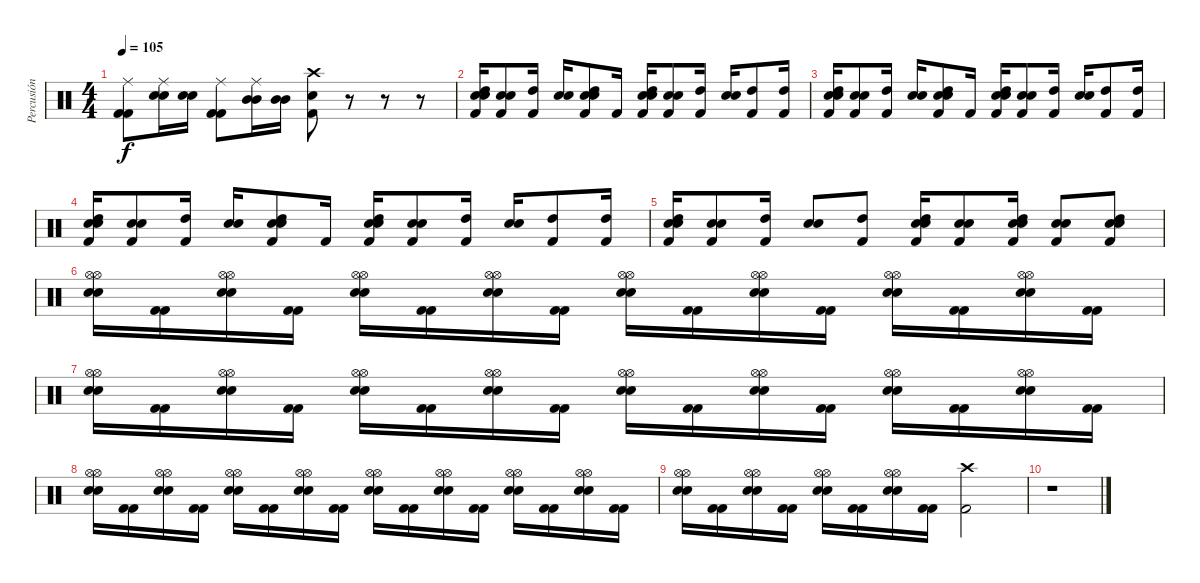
\track ("Percusión" "Percusión") {instrument percussion}
\staff {score}
\articulation defaults
\ts (4 4)
\tempo 105
\clef neutral
\ks c
("Kick (hit) 2" "Kick (hit) 2" "Ride (middle)").8{dy f} ("Snare (hit) 2" "Snare (hit) 2" "Ride (middle)").16 ("Snare (hit) 2" "Snare (hit) 2").16 ("Kick (hit) 2" "Kick (hit) 2" "Ride (middle)").8 ("Mid Tom (hit)" "Mid Tom (hit)" "Ride (middle)").16 ("Mid Tom (hit)" "Mid Tom (hit)").16 ("Crash high (hit)" "Snare (hit) 2" "Kick (hit) 2").8 r.8 r.8 r.8 |
("Snare (hit) 2" "Snare (hit) 2" "High Tom (hit)" "Kick (hit) 2").16 ("Snare (hit) 2" "Snare (hit) 2" "Kick (hit) 2").8 ("High Tom (hit)" "Kick (hit) 2").16 ("Snare (hit) 2" "Snare (hit) 2").16 ("Snare (hit) 2" "Snare (hit) 2" "High Tom (hit)" "Kick (hit) 2").8 "Kick (hit) 2".16 ("Snare (hit) 2" "Snare (hit) 2" "High Tom (hit)" "Kick (hit) 2").16 ("Snare (hit) 2" "Snare (hit) 2" "Kick (hit) 2").8 ("High Tom (hit)" "Kick (hit) 2").16 ("Snare (hit) 2" "Snare (hit) 2").16 ("High Tom (hit)" "Kick (hit) 2").8 ("Kick (hit) 2" "High Tom (hit)").16 |
("Snare (hit) 2" "Snare (hit) 2" "High Tom (hit)" "Kick (hit) 2").16 ("Snare (hit) 2" "Snare (hit) 2" "Kick (hit) 2").8 ("High Tom (hit)" "Kick (hit) 2").16 ("Snare (hit) 2" "Snare (hit) 2").16 ("Snare (hit) 2" "Snare (hit) 2" "High Tom (hit)" "Kick (hit) 2").8 "Kick (hit) 2".16 ("Snare (hit) 2" "Snare (hit) 2" "High Tom (hit)" "Kick (hit) 2").16 ("Snare (hit) 2" "Snare (hit) 2" "Kick (hit) 2").8 ("High Tom (hit)" "Kick (hit) 2").16 ("Snare (hit) 2" "Snare (hit) 2").16 ("High Tom (hit)" "Kick (hit) 2").8 ("Kick (hit) 2" "High Tom (hit)").16 |
("Snare (hit) 2" "Snare (hit) 2" "High Tom (hit)" "Kick (hit) 2").16 ("Snare (hit) 2" "Snare (hit) 2" "Kick (hit) 2").8 ("High Tom (hit)" "Kick (hit) 2").16 ("Snare (hit) 2" "Snare (hit) 2").16 ("Snare (hit) 2" "Snare (hit) 2" "High Tom (hit)" "Kick (hit) 2").8 "Kick (hit) 2".16 ("Snare (hit) 2" "Snare (hit) 2" "High Tom (hit)" "Kick (hit) 2").16 ("Snare (hit) 2" "Snare (hit) 2" "Kick (hit) 2").8 ("High Tom (hit)" "Kick (hit) 2").16 ("Snare (hit) 2" "Snare (hit) 2").16 ("High Tom (hit)" "Kick (hit) 2").8 ("Kick (hit) 2" "High Tom (hit)").16 |
("Snare (hit) 2" "Snare (hit) 2" "Kick (hit) 2" "High Tom (hit)").16 ("Snare (hit) 2" "Snare (hit) 2" "Kick (hit) 2").8 ("Kick (hit) 2" "High Tom (hit)").16 ("Snare (hit) 2" "Snare (hit) 2").8 ("Kick (hit) 2" "High Tom (hit)").8 ("Snare (hit) 2" "Snare (hit) 2" "Kick (hit) 2" "High Tom (hit)").16 ("Snare (hit) 2" "Snare (hit) 2" "Kick (hit) 2").8 ("Snare (hit) 2" "Snare (hit) 2" "Kick (hit) 2" "High Tom (hit)").16 ("Snare (hit) 2" "Snare (hit) 2" "Kick (hit) 2").8 ("Snare (hit) 2" "Snare (hit) 2" "Kick (hit) 2" "High Tom (hit)").8 |
("Snare (hit) 2" "Snare (hit) 2" "Hi-Hat (open)" "Hi-Hat (open)").16 ("Kick (hit) 2" "Kick (hit) 2").16 ("Snare (hit) 2" "Snare (hit) 2" "Hi-Hat (open)" "Hi-Hat (open)").16 ("Kick (hit) 2" "Kick (hit) 2").16 ("Snare (hit) 2" "Snare (hit) 2" "Hi-Hat (open)" "Hi-Hat (open)").16 ("Kick (hit) 2" "Kick (hit) 2").16 ("Snare (hit) 2" "Snare (hit) 2" "Hi-Hat (open)" "Hi-Hat (open)").16 ("Kick (hit) 2" "Kick (hit) 2").16 ("Snare (hit) 2" "Snare (hit) 2" "Hi-Hat (open)" "Hi-Hat (open)").16 ("Kick (hit) 2" "Kick (hit) 2").16 ("Snare (hit) 2" "Snare (hit) 2" "Hi-Hat (open)" "Hi-Hat (open)").16 ("Kick (hit) 2" "Kick (hit) 2").16 ("Snare (hit) 2" "Snare (hit) 2" "Hi-Hat (open)" "Hi-Hat (open)").16 ("Kick (hit) 2" "Kick (hit) 2").16 ("Snare (hit) 2" "Snare (hit) 2" "Hi-Hat (open)" "Hi-Hat (open)").16 ("Kick (hit) 2" "Kick (hit) 2").16 |
("Snare (hit) 2" "Snare (hit) 2" "Hi-Hat (open)" "Hi-Hat (open)").16 ("Kick (hit) 2" "Kick (hit) 2").16 ("Snare (hit) 2" "Snare (hit) 2" "Hi-Hat (open)" "Hi-Hat (open)").16 ("Kick (hit) 2" "Kick (hit) 2").16 ("Snare (hit) 2" "Snare (hit) 2" "Hi-Hat (open)" "Hi-Hat (open)").16 ("Kick (hit) 2" "Kick (hit) 2").16 ("Snare (hit) 2" "Snare (hit) 2" "Hi-Hat (open)" "Hi-Hat (open)").16 ("Kick (hit) 2" "Kick (hit) 2").16 ("Snare (hit) 2" "Snare (hit) 2" "Hi-Hat (open)" "Hi-Hat (open)").16 ("Kick (hit) 2" "Kick (hit) 2").16 ("Snare (hit) 2" "Snare (hit) 2" "Hi-Hat (open)" "Hi-Hat (open)").16 ("Kick (hit) 2" "Kick (hit) 2").16 ("Snare (hit) 2" "Snare (hit) 2" "Hi-Hat (open)" "Hi-Hat (open)").16 ("Kick (hit) 2" "Kick (hit) 2").16 ("Snare (hit) 2" "Snare (hit) 2" "Hi-Hat (open)" "Hi-Hat (open)").16 ("Kick (hit) 2" "Kick (hit) 2").16 |
("Snare (hit) 2" "Snare (hit) 2" "Hi-Hat (open)" "Hi-Hat (open)").16 ("Kick (hit) 2" "Kick (hit) 2").16 ("Snare (hit) 2" "Snare (hit) 2" "Hi-Hat (open)" "Hi-Hat (open)").16 ("Kick (hit) 2" "Kick (hit) 2").16 ("Snare (hit) 2" "Snare (hit) 2" "Hi-Hat (open)" "Hi-Hat (open)").16 ("Kick (hit) 2" "Kick (hit) 2").16 ("Snare (hit) 2" "Snare (hit) 2" "Hi-Hat (open)" "Hi-Hat (open)").16 ("Kick (hit) 2" "Kick (hit) 2").16 ("Snare (hit) 2" "Snare (hit) 2" "Hi-Hat (open)" "Hi-Hat (open)").16 ("Kick (hit) 2" "Kick (hit) 2").16 ("Snare (hit) 2" "Snare (hit) 2" "Hi-Hat (open)" "Hi-Hat (open)").16 ("Kick (hit) 2" "Kick (hit) 2").16 ("Snare (hit) 2" "Snare (hit) 2" "Hi-Hat (open)" "Hi-Hat (open)").16 ("Kick (hit) 2" "Kick (hit) 2").16 ("Snare (hit) 2" "Snare (hit) 2" "Hi-Hat (open)" "Hi-Hat (open)").16 ("Kick (hit) 2" "Kick (hit) 2").16 |
("Snare (hit) 2" "Snare (hit) 2" "Hi-Hat (open)" "Hi-Hat (open)").16 ("Kick (hit) 2" "Kick (hit) 2").16 ("Snare (hit) 2" "Snare (hit) 2" "Hi-Hat (open)" "Hi-Hat (open)").16 ("Kick (hit) 2" "Kick (hit) 2").16 ("Snare (hit) 2" "Snare (hit) 2" "Hi-Hat (open)" "Hi-Hat (open)").16 ("Kick (hit) 2" "Kick (hit) 2").16 ("Snare (hit) 2" "Snare (hit) 2" "Hi-Hat (open)" "Hi-Hat (open)").16 ("Kick (hit) 2" "Kick (hit) 2").16 ("Crash high (hit)" "Kick (hit) 2").2 |
r.1
